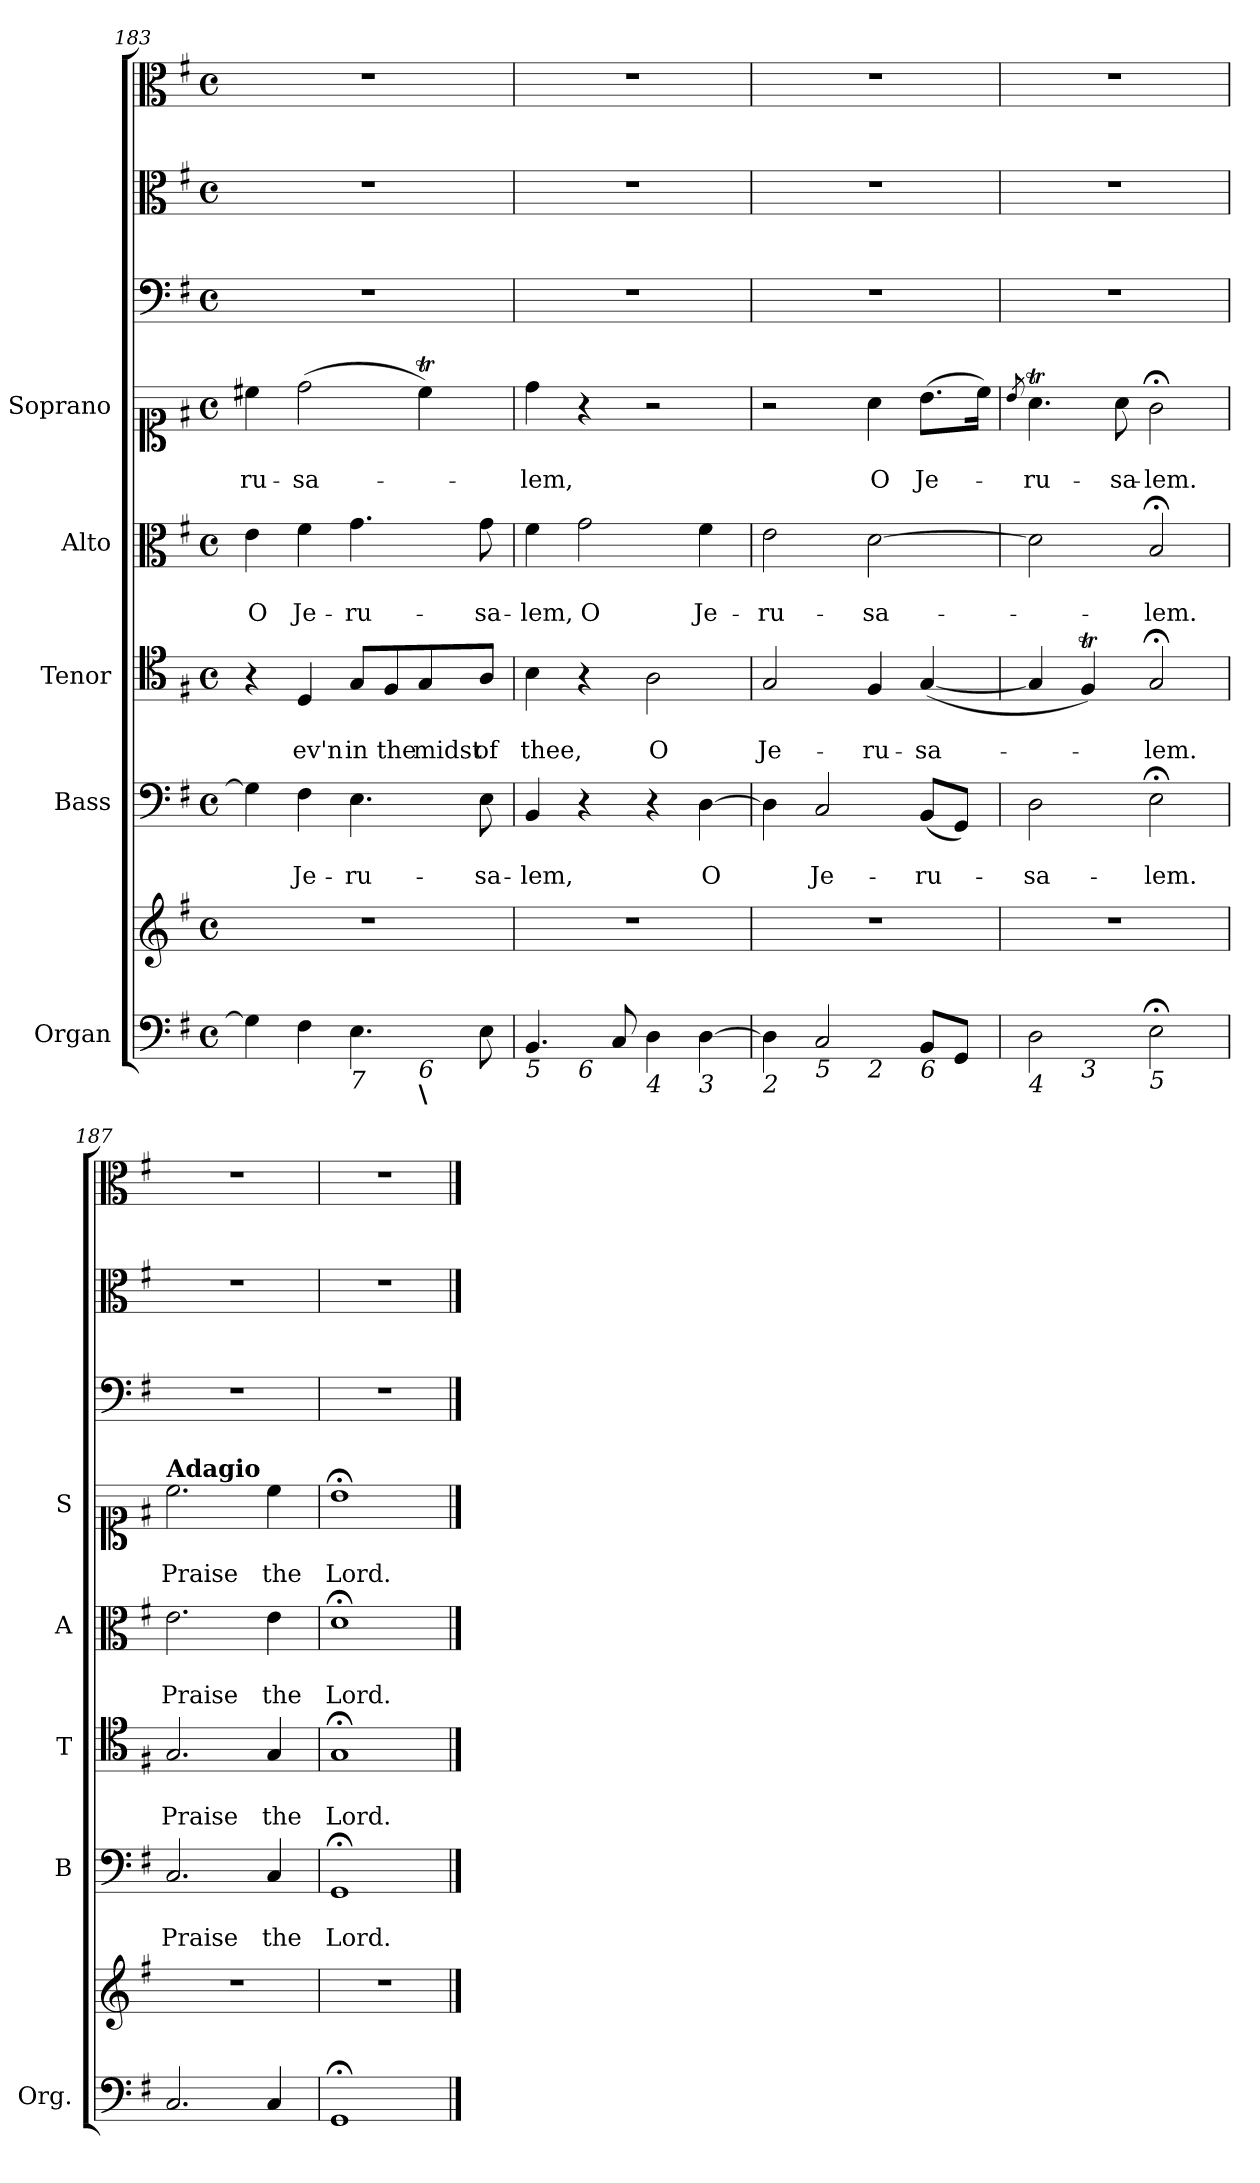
**kern	**kern	**kern	**text	**text	**kern	**text	**text	**kern	**text	**text	**kern	**text	**text	**kern	**kern	**kern
*part8	*part8	*part7	*part7	*part7	*part6	*part6	*part6	*part5	*part5	*part5	*part4	*part4	*part4	*part3	*part2	*part1
*staff9	*staff8	*staff7	*staff7	*staff7	*staff6	*staff6	*staff6	*staff5	*staff5	*staff5	*staff4	*staff4	*staff4	*staff3	*staff2	*staff1
*I"Organ	*	*I"Bass	*	*	*I"Tenor	*	*	*I"Alto	*	*	*I"Soprano	*	*	*	*	*
*I'Org.	*	*I'B	*	*	*I'T	*	*	*I'A	*	*	*I'S	*	*	*	*	*
*clefF4	*clefG2	*clefF4	*	*	*clefC4	*	*	*clefC3	*	*	*clefC1	*	*	*clefF4	*clefC3	*clefC3
*k[f#]	*k[f#]	*k[f#]	*	*	*k[f#]	*	*	*k[f#]	*	*	*k[f#]	*	*	*k[f#]	*k[f#]	*k[f#]
*G:	*G:	*G:	*	*	*G:	*	*	*G:	*	*	*G:	*	*	*G:	*G:	*G:
*M4/4	*M4/4	*M4/4	*	*	*M4/4	*	*	*M4/4	*	*	*M4/4	*	*	*M4/4	*M4/4	*M4/4
*met(c)	*met(c)	*met(c)	*	*	*met(c)	*	*	*met(c)	*	*	*met(c)	*	*	*met(c)	*met(c)	*met(c)
=183	=183	=183	=183	=183	=183	=183	=183	=183	=183	=183	=183	=183	=183	=183	=183	=183
!	!	!	!	!	!	!	!	!	!	!LO:LY:b	!	!	!LO:LY:b	!	!	!
*^	*	*	*	*	*	*	*	*	*	*	*	*	*	*	*	*
4G\]	2.ryy	1r	4G\]	.	.	4r	.	.	4e\	.	O	4cc#X\	.	-ru-	1r	1r	1r
!	!	!	!	!	!LO:LY:b	!	!	!LO:LY:b	!	!	!LO:LY:b	!	!	!LO:LY:b	!	!	!
4F#\	.	.	4F#\	.	Je-	4D/	.	ev'n	4f#\	.	Je-	(>2dd\	.	-sa-	.	.	.
!LO:TX:b:i:t=7	!	!	!	!	!	!	!	!	!	!	!	!	!	!	!	!	!
!	!	!	!	!	!LO:LY:b	!	!	!LO:LY:b	!	!	!LO:LY:b	!	!	!	!	!	!
4.E\	.	.	4.E\	.	-ru-	8G/L	.	in	4.g\	.	-ru-	.	.	.	.	.	.
!	!	!	!	!	!	!	!	!LO:LY:b	!	!	!	!	!	!	!	!	!
.	.	.	.	.	.	8F#/	.	the	.	.	.	.	.	.	.	.	.
!	!LO:TX:b:i:t=6	!	!	!	!	!	!	!	!	!	!	!	!	!	!	!	!
!	!LO:TX:b:B:t=\	!	!	!	!	!	!	!	!	!	!	!	!	!	!	!	!
!	!	!	!	!	!	!	!	!LO:LY:b	!	!	!	!	!	!	!	!	!
.	4ryy	.	.	.	.	8G/	.	midst	.	.	.	4cc#t\)	.	.	.	.	.
!	!	!	!	!	!LO:LY:b	!	!	!LO:LY:b	!	!	!LO:LY:b	!	!	!	!	!	!
8E\	.	.	8E\	.	-sa-	8A/J	.	of	8g\	.	-sa-	.	.	.	.	.	.
=184	=184	=184	=184	=184	=184	=184	=184	=184	=184	=184	=184	=184	=184	=184	=184	=184	=184
!LO:TX:b:i:t=5	!	!	!	!	!	!	!	!	!	!	!	!	!	!	!	!	!
!	!	!	!	!	!LO:LY:b	!	!	!LO:LY:b	!	!	!LO:LY:b	!	!	!LO:LY:b	!	!	!
4.BB/	4ryy	1r	4BB/	.	-lem,	4B\	.	thee,	4f#\	.	-lem,	4dd\	.	-lem,	1r	1r	1r
!	!LO:TX:b:i:t=6	!	!	!	!	!	!	!	!	!	!	!	!	!	!	!	!
!	!	!	!	!	!	!	!	!	!	!	!LO:LY:b	!	!	!	!	!	!
.	2.ryy	.	4r	.	.	4r	.	.	2g\	.	O	4r	.	.	.	.	.
8C/	.	.	.	.	.	.	.	.	.	.	.	.	.	.	.	.	.
!LO:TX:b:i:t=4	!	!	!	!	!	!	!	!	!	!	!	!	!	!	!	!	!
!	!	!	!	!	!	!	!	!LO:LY:b	!	!	!	!	!	!	!	!	!
4D\	.	.	4r	.	.	2A\	.	O	.	.	.	2r	.	.	.	.	.
!LO:TX:b:i:t=3	!	!	!	!	!	!	!	!	!	!	!	!	!	!	!	!	!
!	!	!	!	!	!LO:LY:b	!	!	!	!	!	!LO:LY:b	!	!	!	!	!	!
[4D\	.	.	[4D\	.	O	.	.	.	4f#\	.	Je-	.	.	.	.	.	.
!!LO:LB:g=z
=185	=185	=185	=185	=185	=185	=185	=185	=185	=185	=185	=185	=185	=185	=185	=185	=185	=185
!LO:TX:b:i:t=2	!	!	!	!	!	!	!	!	!	!	!	!	!	!	!	!	!
!	!	!	!	!	!	!	!	!LO:LY:b	!	!	!LO:LY:b	!	!	!	!	!	!
4D\]	2ryy	1r	4D\]	.	.	2G/	.	Je-	2e\	.	-ru-	2r	.	.	1r	1r	1r
!LO:TX:b:i:t=5	!	!	!	!	!	!	!	!	!	!	!	!	!	!	!	!	!
!	!	!	!	!	!LO:LY:b	!	!	!	!	!	!	!	!	!	!	!	!
2C/	.	.	2C/	.	Je-	.	.	.	.	.	.	.	.	.	.	.	.
!	!LO:TX:b:i:t=2	!	!	!	!	!	!	!	!	!	!	!	!	!	!	!	!
!	!	!	!	!	!	!	!	!LO:LY:b	!	!	!LO:LY:b	!	!	!LO:LY:b	!	!	!
.	2ryy	.	.	.	.	4F#/	.	-ru-	[2d\	.	-sa-	4a\	.	O	.	.	.
!LO:TX:b:i:t=6	!	!	!	!	!	!	!	!	!	!	!	!	!	!	!	!	!
!	!	!	!	!	!LO:LY:b	!	!	!LO:LY:b	!	!	!	!	!	!LO:LY:b	!	!	!
8BB/L	.	.	(<8BB/L	.	-ru-	(<[4G/	.	-sa-	.	.	.	(>8.b\L	.	Je-	.	.	.
8GG/J	.	.	8GG/J)	.	.	.	.	.	.	.	.	.	.	.	.	.	.
.	.	.	.	.	.	.	.	.	.	.	.	16cc\Jk)	.	.	.	.	.
=186	=186	=186	=186	=186	=186	=186	=186	=186	=186	=186	=186	=186	=186	=186	=186	=186	=186
.	.	.	.	.	.	.	.	.	.	.	.	8qb/	.	.	.	.	.
!LO:TX:b:i:t=4	!	!	!	!	!	!	!	!	!	!	!	!	!	!	!	!	!
!	!	!	!	!	!LO:LY:b	!	!	!	!	!	!	!	!	!LO:LY:b	!	!	!
2D\	4ryy	1r	2D\	.	-sa-	4G/]	.	.	2d\]	.	.	4.aT\	.	-ru-	1r	1r	1r
!	!LO:TX:b:i:t=3	!	!	!	!	!	!	!	!	!	!	!	!	!	!	!	!
.	2.ryy	.	.	.	.	4F#t/)	.	.	.	.	.	.	.	.	.	.	.
!	!	!	!	!	!	!	!	!	!	!	!	!	!	!LO:LY:b	!	!	!
.	.	.	.	.	.	.	.	.	.	.	.	8a\	.	-sa-	.	.	.
!LO:TX:b:i:t=5	!	!	!	!	!	!	!	!	!	!	!	!	!	!	!	!	!
!	!	!	!	!	!LO:LY:b	!	!	!LO:LY:b	!	!	!LO:LY:b	!	!	!LO:LY:b	!	!	!
2E;<\	.	.	2E;<\	.	-lem.	2G;/	.	-lem.	2B;/	.	-lem.	2g;<\	.	-lem.	.	.	.
*v	*v	*	*	*	*	*	*	*	*	*	*	*	*	*	*	*	*
=187	=187	=187	=187	=187	=187	=187	=187	=187	=187	=187	=187	=187	=187	=187	=187	=187
*	*	*	*	*	*	*	*	*	*	*	*MM70	*	*	*	*	*
*^	*	*	*	*	*	*	*	*	*	*	*	*	*	*	*	*
!	!	!	!	!	!	!	!	!	!	!	!	!LO:TX:a:B:t=Adagio	!	!	!	!	!
!	!	!	!	!	!LO:LY:b	!	!	!LO:LY:b	!	!	!LO:LY:b	!	!	!LO:LY:b	!	!	!
*v	*v	*	*	*	*	*	*	*	*	*	*	*	*	*	*	*	*
2.C/	1r	2.C/	.	Praise	2.G/	.	Praise	2.e\	.	Praise	2.cc\	.	Praise	1r	1r	1r
!	!	!	!	!LO:LY:b	!	!	!LO:LY:b	!	!	!LO:LY:b	!	!	!LO:LY:b	!	!	!
4C/	.	4C/	.	the	4G/	.	the	4e\	.	the	4cc\	.	the	.	.	.
=188	=188	=188	=188	=188	=188	=188	=188	=188	=188	=188	=188	=188	=188	=188	=188	=188
!	!	!	!	!LO:LY:b	!	!	!LO:LY:b	!	!	!LO:LY:b	!	!	!LO:LY:b	!	!	!
1GG;	1r	1GG;	.	Lord.	1G;	.	Lord.	1d;<	.	Lord.	1b;<	.	Lord.	1r	1r	1r
==	==	==	==	==	==	==	==	==	==	==	==	==	==	==	==	==
*-	*-	*-	*-	*-	*-	*-	*-	*-	*-	*-	*-	*-	*-	*-	*-	*-
